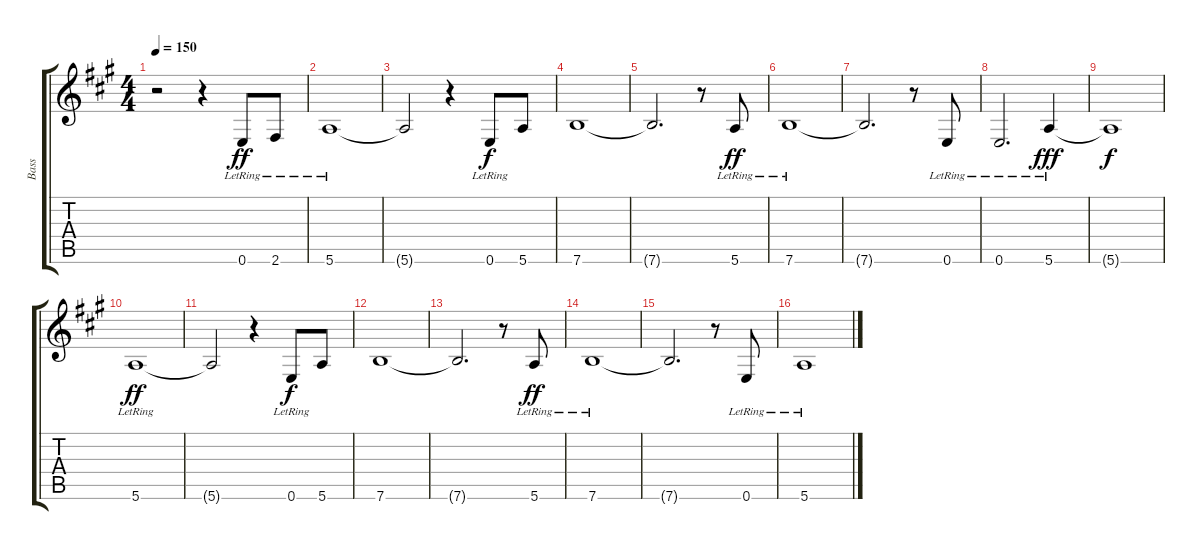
\track ("Bass " "Bass ") {instrument fretlessbass}
\staff {score tabs}
\tuning (E4 B3 G3 D3 A2 E2) {hide}
\ts (4 4)
\tempo 150
\clef g2
\ks a
r.2{dy ff} r.4 0.6{lr}.8 2.6{lr}.8 |
5.6{lr}.1 |
5.6{t}.2 r.4 0.6{lr}.8{dy f} 5.6.8 |
7.6.1 |
7.6{t}.2{d} r.8 5.6{lr}.8{dy ff} |
7.6{lr}.1 |
7.6{t}.2{d} r.8 0.6{lr}.8 |
0.6{lr}.2{d} 5.6{lr}.4{dy fff} |
5.6{t}.1{dy f volume 7} |
5.6{lr}.1{dy ff} |
5.6{t}.2 r.4 0.6{lr}.8{dy f} 5.6.8 |
7.6.1 |
7.6{t}.2{d volume 0} r.8 5.6{lr}.8{dy ff} |
7.6{lr}.1 |
7.6{t}.2{d} r.8 0.6{lr}.8 |
5.6{lr}.1
